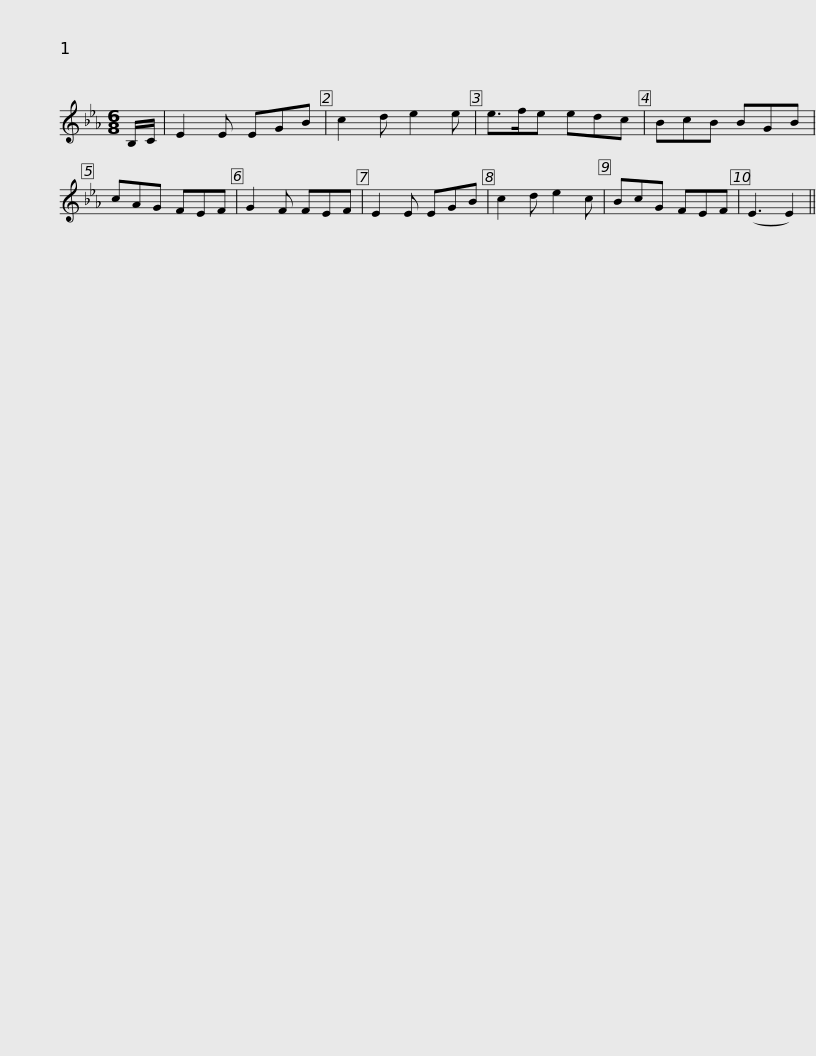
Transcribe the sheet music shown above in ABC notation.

X:1
L:1/8
M:6/8
I:linebreak $
K:Eb
V:1 treble
V:1
 B,/C/ | E2 E EGB | c2 d e2 e | e>fe edc | BcB BGB | %5
 cAG FEF | G2 F FEF | E2 E EGB |$ c2 d e2 c | BcG FEF | %10
 (E3 E2) || %11
